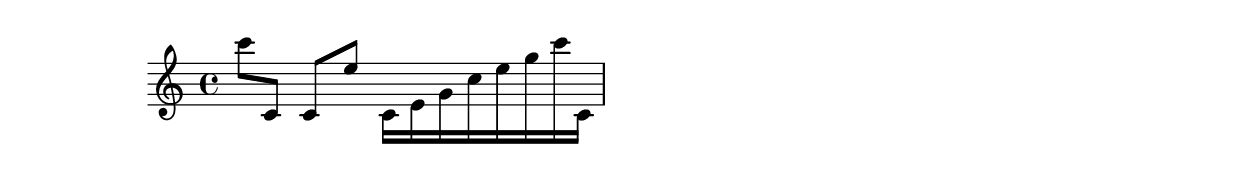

\version "2.6.0"

\header
{
  texidoc="A knee is made automatically when a horizontal
beam fits in a gap between note heads that is larger than a predefined
threshold.
"
}
\layout{ raggedright = ##t }

\context Staff \relative c''{ 
  c'8[ c,,]  c8[ e']
  c,16[ e g c e g c c,,] 
}
